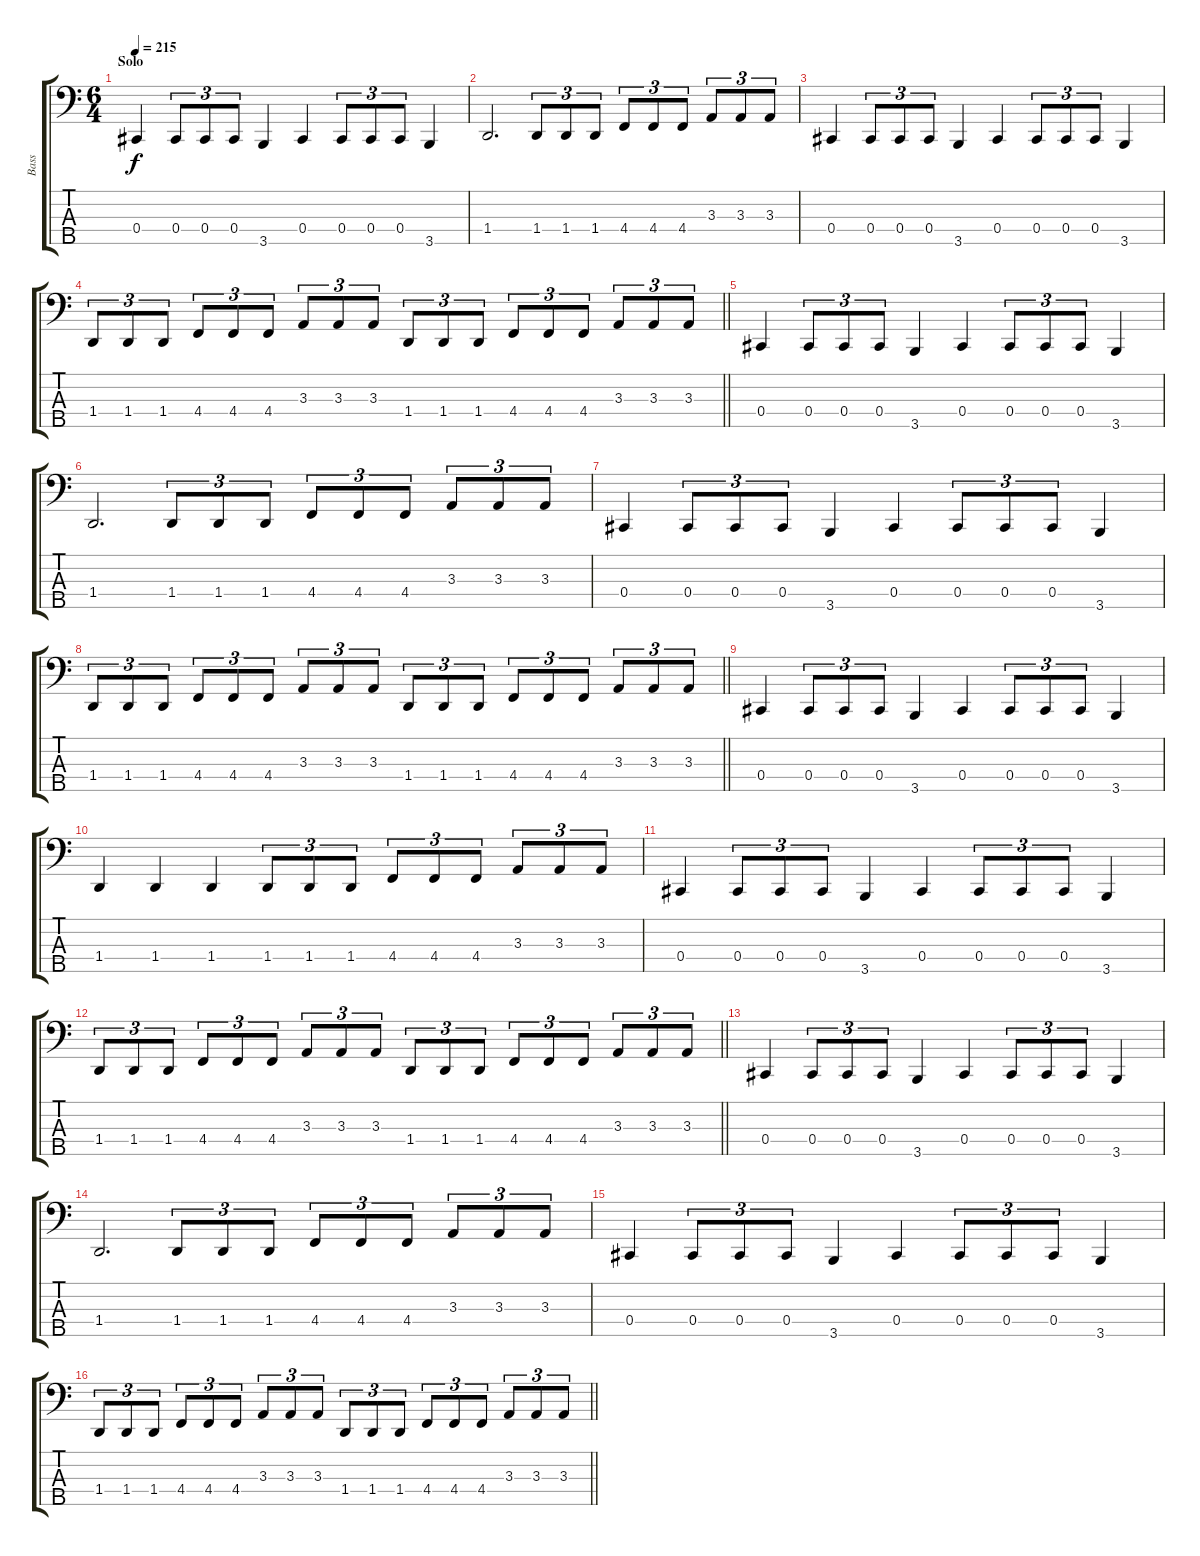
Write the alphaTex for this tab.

\track ("Bass" "Bass") {instrument electricbassfinger}
\staff {score tabs}
\tuning (E2 B1 Gb1 Db1 Ab0) {hide}
\ts (6 4)
\section ("" "Solo")
\tempo 215
\clef f4
\ks c
0.4.4{dy f} 0.4.8{tu (3 2)} 0.4.8{tu (3 2)} 0.4.8{tu (3 2)} 3.5.4 0.4.4 0.4.8{tu (3 2)} 0.4.8{tu (3 2)} 0.4.8{tu (3 2)} 3.5.4 |
1.4.2{d} 1.4.8{tu (3 2)} 1.4.8{tu (3 2)} 1.4.8{tu (3 2)} 4.4.8{tu (3 2)} 4.4.8{tu (3 2)} 4.4.8{tu (3 2)} 3.3.8{tu (3 2)} 3.3.8{tu (3 2)} 3.3.8{tu (3 2)} |
0.4.4 0.4.8{tu (3 2)} 0.4.8{tu (3 2)} 0.4.8{tu (3 2)} 3.5.4 0.4.4 0.4.8{tu (3 2)} 0.4.8{tu (3 2)} 0.4.8{tu (3 2)} 3.5.4 |
\barLineRight lightlight
1.4.8{tu (3 2)} 1.4.8{tu (3 2)} 1.4.8{tu (3 2)} 4.4.8{tu (3 2)} 4.4.8{tu (3 2)} 4.4.8{tu (3 2)} 3.3.8{tu (3 2)} 3.3.8{tu (3 2)} 3.3.8{tu (3 2)} 1.4.8{tu (3 2)} 1.4.8{tu (3 2)} 1.4.8{tu (3 2)} 4.4.8{tu (3 2)} 4.4.8{tu (3 2)} 4.4.8{tu (3 2)} 3.3.8{tu (3 2)} 3.3.8{tu (3 2)} 3.3.8{tu (3 2)} |
\section ("" "")
0.4.4 0.4.8{tu (3 2)} 0.4.8{tu (3 2)} 0.4.8{tu (3 2)} 3.5.4 0.4.4 0.4.8{tu (3 2)} 0.4.8{tu (3 2)} 0.4.8{tu (3 2)} 3.5.4 |
1.4.2{d} 1.4.8{tu (3 2)} 1.4.8{tu (3 2)} 1.4.8{tu (3 2)} 4.4.8{tu (3 2)} 4.4.8{tu (3 2)} 4.4.8{tu (3 2)} 3.3.8{tu (3 2)} 3.3.8{tu (3 2)} 3.3.8{tu (3 2)} |
0.4.4 0.4.8{tu (3 2)} 0.4.8{tu (3 2)} 0.4.8{tu (3 2)} 3.5.4 0.4.4 0.4.8{tu (3 2)} 0.4.8{tu (3 2)} 0.4.8{tu (3 2)} 3.5.4 |
\barLineRight lightlight
1.4.8{tu (3 2)} 1.4.8{tu (3 2)} 1.4.8{tu (3 2)} 4.4.8{tu (3 2)} 4.4.8{tu (3 2)} 4.4.8{tu (3 2)} 3.3.8{tu (3 2)} 3.3.8{tu (3 2)} 3.3.8{tu (3 2)} 1.4.8{tu (3 2)} 1.4.8{tu (3 2)} 1.4.8{tu (3 2)} 4.4.8{tu (3 2)} 4.4.8{tu (3 2)} 4.4.8{tu (3 2)} 3.3.8{tu (3 2)} 3.3.8{tu (3 2)} 3.3.8{tu (3 2)} |
\section ("" "")
0.4.4 0.4.8{tu (3 2)} 0.4.8{tu (3 2)} 0.4.8{tu (3 2)} 3.5.4 0.4.4 0.4.8{tu (3 2)} 0.4.8{tu (3 2)} 0.4.8{tu (3 2)} 3.5.4 |
1.4.4 1.4.4 1.4.4 1.4.8{tu (3 2)} 1.4.8{tu (3 2)} 1.4.8{tu (3 2)} 4.4.8{tu (3 2)} 4.4.8{tu (3 2)} 4.4.8{tu (3 2)} 3.3.8{tu (3 2)} 3.3.8{tu (3 2)} 3.3.8{tu (3 2)} |
0.4.4 0.4.8{tu (3 2)} 0.4.8{tu (3 2)} 0.4.8{tu (3 2)} 3.5.4 0.4.4 0.4.8{tu (3 2)} 0.4.8{tu (3 2)} 0.4.8{tu (3 2)} 3.5.4 |
\barLineRight lightlight
1.4.8{tu (3 2)} 1.4.8{tu (3 2)} 1.4.8{tu (3 2)} 4.4.8{tu (3 2)} 4.4.8{tu (3 2)} 4.4.8{tu (3 2)} 3.3.8{tu (3 2)} 3.3.8{tu (3 2)} 3.3.8{tu (3 2)} 1.4.8{tu (3 2)} 1.4.8{tu (3 2)} 1.4.8{tu (3 2)} 4.4.8{tu (3 2)} 4.4.8{tu (3 2)} 4.4.8{tu (3 2)} 3.3.8{tu (3 2)} 3.3.8{tu (3 2)} 3.3.8{tu (3 2)} |
\section ("" "")
0.4.4 0.4.8{tu (3 2)} 0.4.8{tu (3 2)} 0.4.8{tu (3 2)} 3.5.4 0.4.4 0.4.8{tu (3 2)} 0.4.8{tu (3 2)} 0.4.8{tu (3 2)} 3.5.4 |
1.4.2{d} 1.4.8{tu (3 2)} 1.4.8{tu (3 2)} 1.4.8{tu (3 2)} 4.4.8{tu (3 2)} 4.4.8{tu (3 2)} 4.4.8{tu (3 2)} 3.3.8{tu (3 2)} 3.3.8{tu (3 2)} 3.3.8{tu (3 2)} |
0.4.4 0.4.8{tu (3 2)} 0.4.8{tu (3 2)} 0.4.8{tu (3 2)} 3.5.4 0.4.4 0.4.8{tu (3 2)} 0.4.8{tu (3 2)} 0.4.8{tu (3 2)} 3.5.4 |
\barLineRight lightlight
1.4.8{tu (3 2)} 1.4.8{tu (3 2)} 1.4.8{tu (3 2)} 4.4.8{tu (3 2)} 4.4.8{tu (3 2)} 4.4.8{tu (3 2)} 3.3.8{tu (3 2)} 3.3.8{tu (3 2)} 3.3.8{tu (3 2)} 1.4.8{tu (3 2)} 1.4.8{tu (3 2)} 1.4.8{tu (3 2)} 4.4.8{tu (3 2)} 4.4.8{tu (3 2)} 4.4.8{tu (3 2)} 3.3.8{tu (3 2)} 3.3.8{tu (3 2)} 3.3.8{tu (3 2)}
